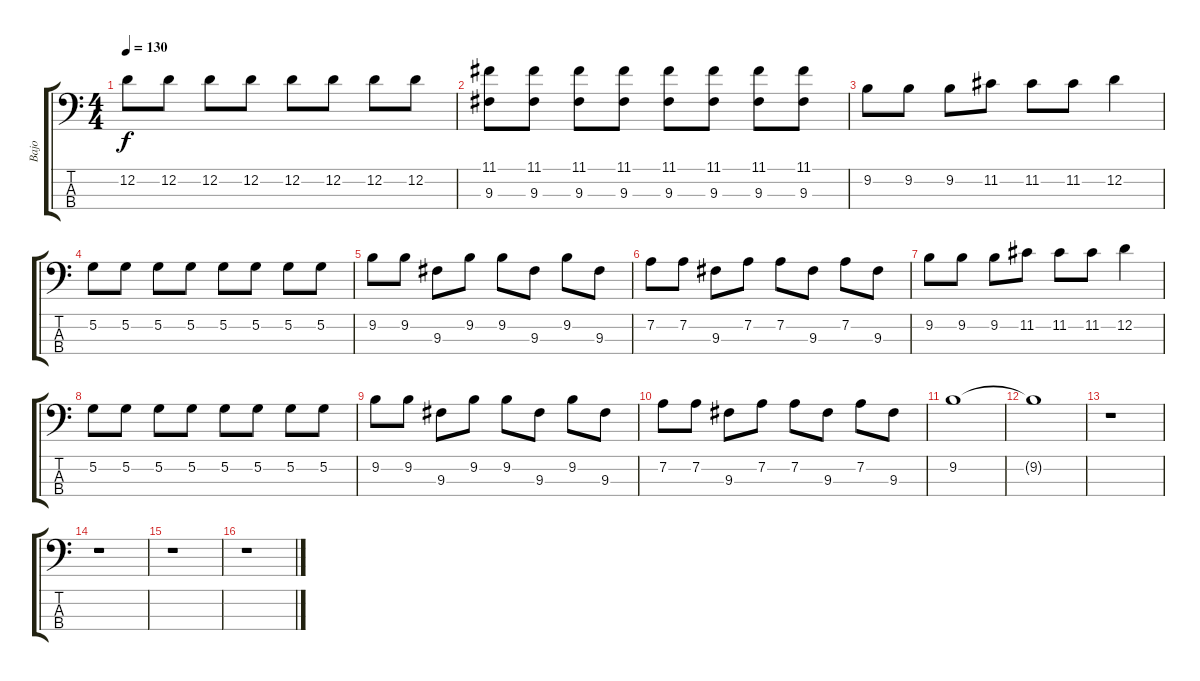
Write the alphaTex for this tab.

\track ("Bajo" "Bajo") {instrument electricbassfinger}
\staff {score tabs}
\tuning (G2 D2 A1 E1) {hide}
\ts (4 4)
\tempo 130
\clef f4
\ks c
12.2.8{dy f} 12.2.8 12.2.8 12.2.8 12.2.8 12.2.8 12.2.8 12.2.8 |
(11.1 9.3).8 (11.1 9.3).8 (11.1 9.3).8 (11.1 9.3).8 (11.1 9.3).8 (11.1 9.3).8 (11.1 9.3).8 (11.1 9.3).8 |
9.2.8 9.2.8 9.2.8 11.2.8 11.2.8 11.2.8 12.2.4 |
5.2.8 5.2.8 5.2.8 5.2.8 5.2.8 5.2.8 5.2.8 5.2.8 |
9.2.8 9.2.8 9.3.8 9.2.8 9.2.8 9.3.8 9.2.8 9.3.8 |
7.2.8 7.2.8 9.3.8 7.2.8 7.2.8 9.3.8 7.2.8 9.3.8 |
9.2.8 9.2.8 9.2.8 11.2.8 11.2.8 11.2.8 12.2.4 |
5.2.8 5.2.8 5.2.8 5.2.8 5.2.8 5.2.8 5.2.8 5.2.8 |
9.2.8 9.2.8 9.3.8 9.2.8 9.2.8 9.3.8 9.2.8 9.3.8 |
7.2.8 7.2.8 9.3.8 7.2.8 7.2.8 9.3.8 7.2.8 9.3.8 |
9.2.1 |
9.2{t}.1 |
r.1 |
r.1 |
r.1 |
r.1
